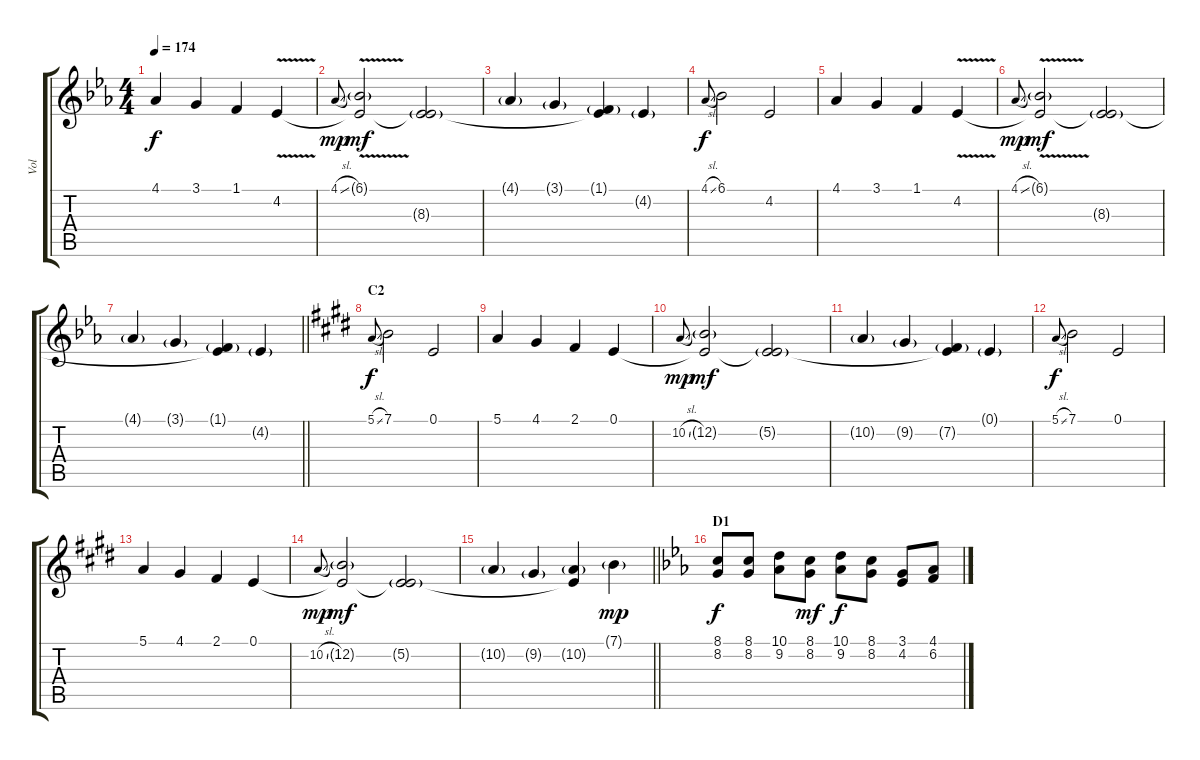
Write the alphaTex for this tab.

\track ("Vol" "Vol") {instrument oboe}
\staff {score tabs}
\tuning (E4 B3 G3 D3 A2 E2) {hide}
\ts (4 4)
\tempo 174
\clef g2
\ks eb
4.1.4{dy f} 3.1.4 1.1.4 4.2{v}.4 |
4.1{sl}.8{gr onbeat dy mp} (6.1{g} 4.2{t}).2{dy mf} (4.2{t} 8.3{g}).2 |
4.1{g}.4 3.1{g}.4 (1.1{g} 4.2{t}).4 4.2{g}.4 |
4.1{sl}.8{gr onbeat dy f} 6.1.2 4.2.2 |
4.1.4 3.1.4 1.1.4 4.2{v}.4 |
4.1{sl}.8{gr onbeat dy mp} (6.1{g} 4.2{t}).2{dy mf} (4.2{t} 8.3{g}).2 |
\barLineRight lightlight
4.1{g}.4 3.1{g}.4 (1.1{g} 4.2{t}).4 4.2{g}.4 |
\section ("" "C2")
\ks e
5.1{sl}.8{gr onbeat dy f} 7.1.2 0.1.2 |
5.1.4 4.1.4 2.1.4 0.1.4 |
10.2{sl}.8{gr onbeat dy mp} (0.1{t} 12.2{g}).2{dy mf} (0.1{t} 5.2{g}).2 |
10.2{g}.4 9.2{g}.4 (0.1{t} 7.2{g}).4 0.1{g}.4 |
5.1{sl}.8{gr onbeat dy f} 7.1.2 0.1.2 |
5.1.4 4.1.4 2.1.4 0.1.4 |
10.2{sl}.8{gr onbeat dy mp} (0.1{t} 12.2{g}).2{dy mf} (0.1{t} 5.2{g}).2 |
\barLineRight lightlight
10.2{g}.4 9.2{g}.4 (0.1{t} 10.2{g}).4 7.1{g}.4{dy mp} |
\section ("" "D1")
\ks eb
(8.1 8.2).8{dy f} (8.1 8.2).8 (10.1 9.2).8 (8.1 8.2).8{dy mf} (10.1 9.2).8{dy f} (8.1 8.2).8 (3.1 4.2).8 (4.1 6.2).8
